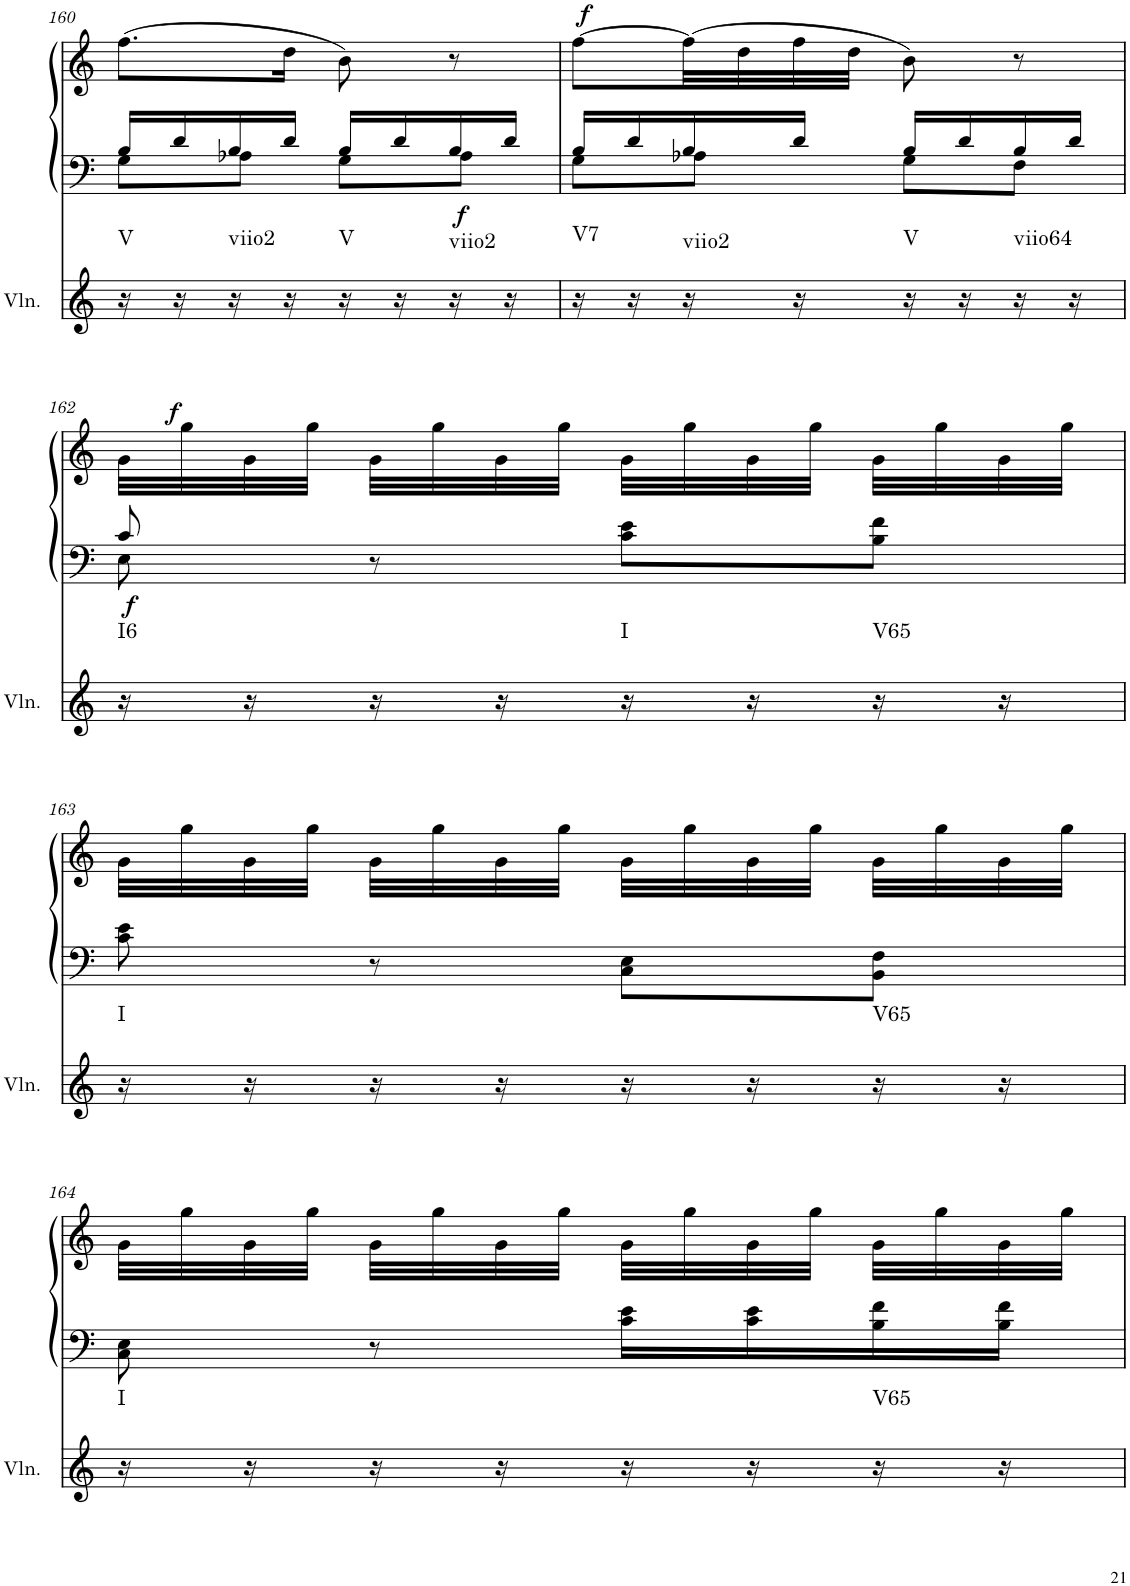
**kern	**harte	**kern	**kern	**dynam
*part2	*part2	*part1	*part1	*part1
*staff3	*	*staff2	*staff1	*staff1/2
*I"Violin	*	*I"Klavier linke Hand	*	*
*I'Vln.	*	*	*	*
!!LO:PB:g=z
*clefG2	*	*clefF4	*clefG2	*
*k[]	*	*k[]	*k[]	*
*M2/4	*	*M2/4	*M2/4	*
=160	=160	=160	=160	=160
*	*	*^	*	*
!	!LO:H:kt=V	!	!	!	!
16r	N	16B/LL	8G\L	(8.ff\L	.
16r	.	16d/	.	.	.
!	!LO:H:kt=viio2	!	!	!	!
16r	N	16B/	8A-X\J	.	.
16r	.	16d/JJ	.	16dd\Jk	.
!	!LO:H:kt=V	!	!	!	!
16r	N	16B/LL	8G\L	8b\)	.
16r	.	16d/	.	.	.
!	!LO:H:kt=viio2	!	!	!	!LO:DY:b=2
16r	N	16B/	8A-\J	8r	f
16r	.	16d/JJ	.	.	.
=161	=161	=161	=161	=161	=161
!	!LO:H:kt=V7	!	!	!	!LO:DY:a
16r	N	16B/LL	8G\L	[8ff\L	f
16r	.	16d/	.	.	.
!	!LO:H:kt=viio2	!	!	!	!
16r	N	16B/	8A-X\J	(32ff\LL]	.
.	.	.	.	32dd\	.
16r	.	16d/JJ	.	32ff\	.
.	.	.	.	32dd\JJJ	.
!	!LO:H:kt=V	!	!	!	!
16r	N	16B/LL	8G\L	8b\)	.
16r	.	16d/	.	.	.
!	!LO:H:kt=viio64	!	!	!	!
16r	N	16B/	8F\J	8r	.
16r	.	16d/JJ	.	.	.
!!LO:LB:g=z
=162	=162	=162	=162	=162	=162
!	!LO:H:kt=I6	!	!	!	!LO:DY:b=2
16r	N	8c/	8E\	32g\LLL	f
!	!	!	!	!	!LO:DY:a
.	.	.	.	32gg\	f
16r	.	.	.	32g\	.
.	.	.	.	32gg\JJJ	.
16r	.	8r	4.ryy	32g\LLL	.
.	.	.	.	32gg\	.
16r	.	.	.	32g\	.
.	.	.	.	32gg\JJJ	.
!	!LO:H:kt=I	!	!	!	!
16r	N	8c\ 8e\L	.	32g\LLL	.
.	.	.	.	32gg\	.
16r	.	.	.	32g\	.
.	.	.	.	32gg\JJJ	.
!	!LO:H:kt=V65	!	!	!	!
16r	N	8B\ 8f\J	.	32g\LLL	.
.	.	.	.	32gg\	.
16r	.	.	.	32g\	.
.	.	.	.	32gg\JJJ	.
*	*	*v	*v	*	*
!!LO:LB:g=z
=163	=163	=163	=163	=163
!	!LO:H:kt=I	!	!	!
16r	N	8c\ 8e\	32g\LLL	.
.	.	.	32gg\	.
16r	.	.	32g\	.
.	.	.	32gg\JJJ	.
16r	.	8r	32g\LLL	.
.	.	.	32gg\	.
16r	.	.	32g\	.
.	.	.	32gg\JJJ	.
16r	.	8C\ 8E\L	32g\LLL	.
.	.	.	32gg\	.
16r	.	.	32g\	.
.	.	.	32gg\JJJ	.
!	!LO:H:kt=V65	!	!	!
16r	N	8BB\ 8F\J	32g\LLL	.
.	.	.	32gg\	.
16r	.	.	32g\	.
.	.	.	32gg\JJJ	.
!!LO:LB:g=z
=164	=164	=164	=164	=164
!	!LO:H:kt=I	!	!	!
16r	N	8C\ 8E\	32g\LLL	.
.	.	.	32gg\	.
16r	.	.	32g\	.
.	.	.	32gg\JJJ	.
16r	.	8r	32g\LLL	.
.	.	.	32gg\	.
16r	.	.	32g\	.
.	.	.	32gg\JJJ	.
16r	.	16c\ 16e\LL	32g\LLL	.
.	.	.	32gg\	.
16r	.	16c\ 16e\	32g\	.
.	.	.	32gg\JJJ	.
!	!LO:H:kt=V65	!	!	!
16r	N	16B\ 16f\	32g\LLL	.
.	.	.	32gg\	.
16r	.	16B\ 16f\JJ	32g\	.
.	.	.	32gg\JJJ	.
=	=	=	=	=
*-	*-	*-	*-	*-
